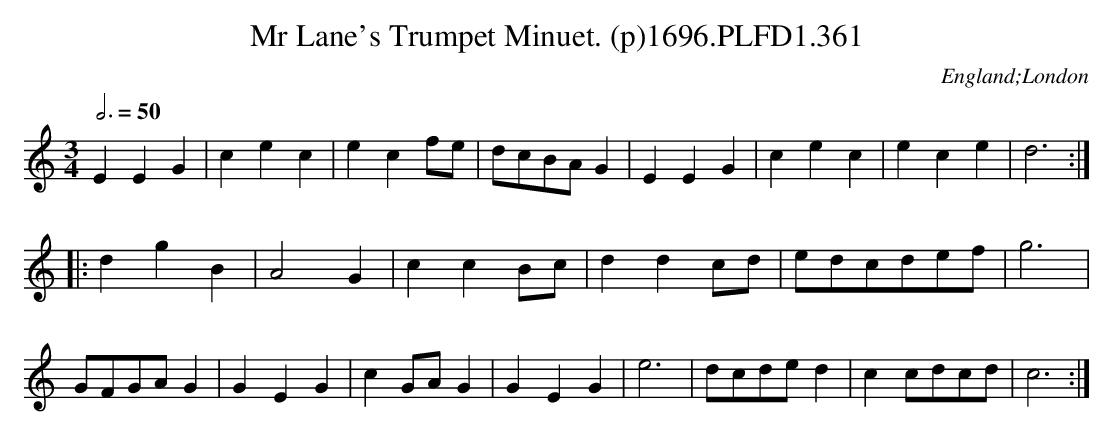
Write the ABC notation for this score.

X:1
T:Mr Lane's Trumpet Minuet. (p)1696.PLFD1.361
M:3/4
L:1/4
Q:3/4=50
O:England;London
K:C
EEG|cec|ecf/e/|d/c/B/A/G|EEG|cec|ece|d3:|
|:dgB|A2G|ccB/c/|ddc/d/|e/d/c/d/e/f/|g3|
G/F/G/A/G|GEG|cG/A/G|GEG|e3|d/c/d/e/d|cc/d/c/d/|c3:|
